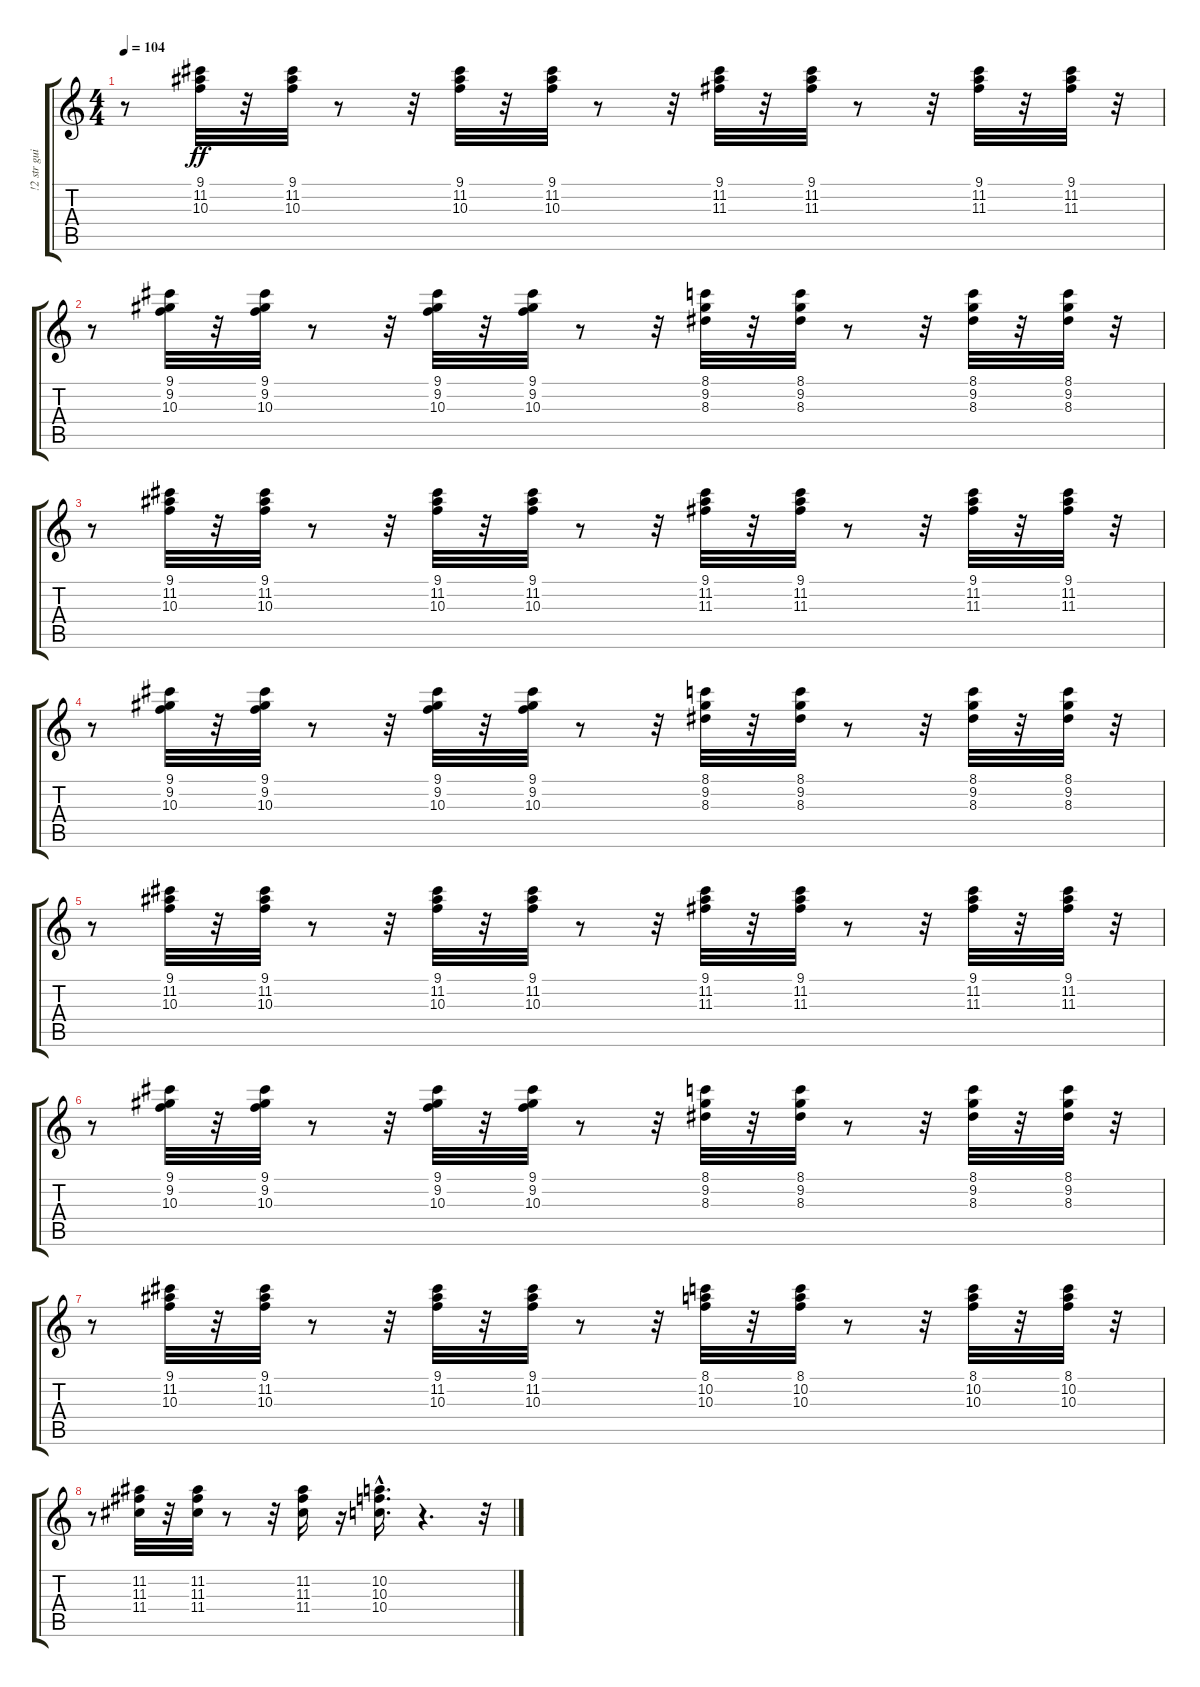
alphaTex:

\track ("!2 str guitar" "!2 str gui") {instrument electricguitarclean}
\staff {score tabs}
\tuning (E4 B3 G3 D3 A2 E2) {hide}
\ts (4 4)
\tempo 104
\clef g2
\ks c
r.8{dy ff} (9.1 11.2 10.3).32 r.32 (9.1 11.2 10.3).32 r.8 r.32 (9.1 11.2 10.3).32 r.32 (9.1 11.2 10.3).32 r.8 r.32 (9.1 11.2 11.3).32 r.32 (9.1 11.2 11.3).32 r.8 r.32 (9.1 11.2 11.3).32 r.32 (9.1 11.2 11.3).32 r.32 |
r.8 (9.1 9.2 10.3).32 r.32 (9.1 9.2 10.3).32 r.8 r.32 (9.1 9.2 10.3).32 r.32 (9.1 9.2 10.3).32 r.8 r.32 (8.1 9.2 8.3).32 r.32 (8.1 9.2 8.3).32 r.8 r.32 (8.1 9.2 8.3).32 r.32 (8.1 9.2 8.3).32 r.32 |
r.8 (9.1 11.2 10.3).32 r.32 (9.1 11.2 10.3).32 r.8 r.32 (9.1 11.2 10.3).32 r.32 (9.1 11.2 10.3).32 r.8 r.32 (9.1 11.2 11.3).32 r.32 (9.1 11.2 11.3).32 r.8 r.32 (9.1 11.2 11.3).32 r.32 (9.1 11.2 11.3).32 r.32 |
r.8 (9.1 9.2 10.3).32 r.32 (9.1 9.2 10.3).32 r.8 r.32 (9.1 9.2 10.3).32 r.32 (9.1 9.2 10.3).32 r.8 r.32 (8.1 9.2 8.3).32 r.32 (8.1 9.2 8.3).32 r.8 r.32 (8.1 9.2 8.3).32 r.32 (8.1 9.2 8.3).32 r.32 |
r.8 (9.1 11.2 10.3).32 r.32 (9.1 11.2 10.3).32 r.8 r.32 (9.1 11.2 10.3).32 r.32 (9.1 11.2 10.3).32 r.8 r.32 (9.1 11.2 11.3).32 r.32 (9.1 11.2 11.3).32 r.8 r.32 (9.1 11.2 11.3).32 r.32 (9.1 11.2 11.3).32 r.32 |
r.8 (9.1 9.2 10.3).32 r.32 (9.1 9.2 10.3).32 r.8 r.32 (9.1 9.2 10.3).32 r.32 (9.1 9.2 10.3).32 r.8 r.32 (8.1 9.2 8.3).32 r.32 (8.1 9.2 8.3).32 r.8 r.32 (8.1 9.2 8.3).32 r.32 (8.1 9.2 8.3).32 r.32 |
r.8 (9.1 11.2 10.3).32 r.32 (9.1 11.2 10.3).32 r.8 r.32 (9.1 11.2 10.3).32 r.32 (9.1 11.2 10.3).32 r.8 r.32 (8.1 10.2 10.3).32 r.32 (8.1 10.2 10.3).32 r.8 r.32 (8.1 10.2 10.3).32 r.32 (8.1 10.2 10.3).32 r.32 |
r.8 (11.2 11.3 11.4).32 r.32 (11.2 11.3 11.4).32 r.8 r.32 (11.2 11.3 11.4).16 r.16 (10.2{hac} 10.3{hac} 10.4).16{d} r.4{d} r.32
